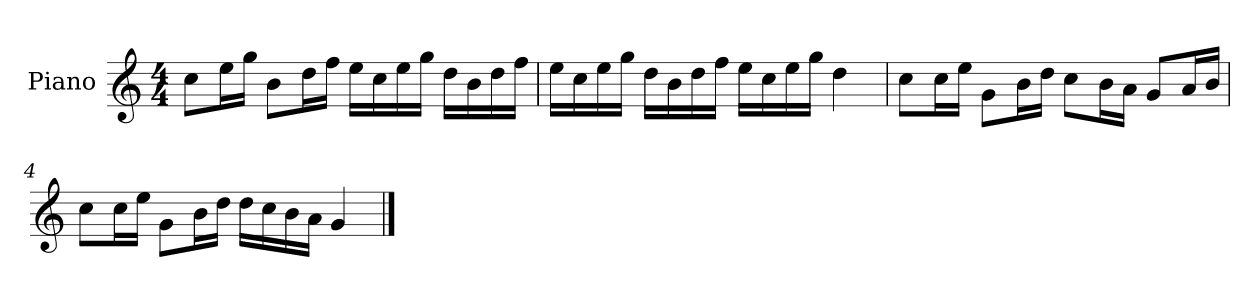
**kern
*part1
*staff1
*I"Piano
*I'P-no
*clefG2
*k[]
*M4/4
*MM90
=1
8cc\L
16ee\L
16gg\JJ
8b\L
16dd\L
16ff\JJ
16ee\LL
16cc\
16ee\
16gg\JJ
16dd\LL
16b\
16dd\
16ff\JJ
=2
16ee\LL
16cc\
16ee\
16gg\JJ
16dd\LL
16b\
16dd\
16ff\JJ
16ee\LL
16cc\
16ee\
16gg\JJ
4dd\
=3
8cc\L
16cc\L
16ee\JJ
8g\L
16b\L
16dd\JJ
8cc\L
16b\L
16a\JJ
8g/L
16a/L
16b/JJ
!!LO:LB:g=z
=4
8cc\L
16cc\L
16ee\JJ
8g\L
16b\L
16dd\JJ
16dd\LL
16cc\
16b\
16a\JJ
4g/
==
*-
